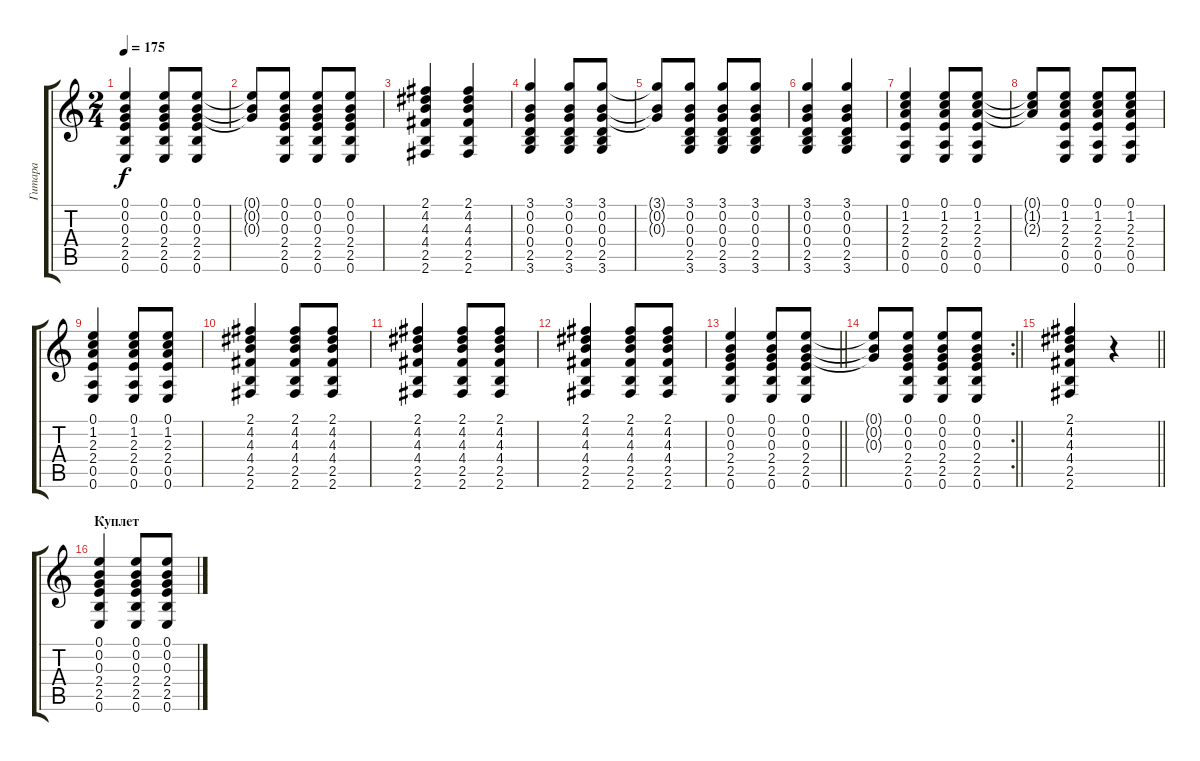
\track ("Гитара" "Гитара") {instrument acousticguitarsteel}
\staff {score tabs}
\tuning (E4 B3 G3 D3 A2 E2) {hide}
\ts (2 4)
\tempo 175
\clef g2
\ks c
(0.1 0.2 0.3 2.4 2.5 0.6).4{dy f} (0.1 0.2 0.3 2.4 2.5 0.6).8 (0.1 0.2 0.3 2.4 2.5 0.6).8 |
(0.1{t} 0.2{t} 0.3{t}).8 (0.1 0.2 0.3 2.4 2.5 0.6).8 (0.1 0.2 0.3 2.4 2.5 0.6).8 (0.1 0.2 0.3 2.4 2.5 0.6).8 |
(2.1 4.2 4.3 4.4 2.5 2.6).4 (2.1 4.2 4.3 4.4 2.5 2.6).4 |
(3.1 0.2 0.3 0.4 2.5 3.6).4 (3.1 0.2 0.3 0.4 2.5 3.6).8 (3.1 0.2 0.3 0.4 2.5 3.6).8 |
(3.1{t} 0.2{t} 0.3{t}).8 (3.1 0.2 0.3 0.4 2.5 3.6).8 (3.1 0.2 0.3 0.4 2.5 3.6).8 (3.1 0.2 0.3 0.4 2.5 3.6).8 |
(3.1 0.2 0.3 0.4 2.5 3.6).4 (3.1 0.2 0.3 0.4 2.5 3.6).4 |
(0.1 1.2 2.3 2.4 0.5 0.6).4 (0.1 1.2 2.3 2.4 0.5 0.6).8 (0.1 1.2 2.3 2.4 0.5 0.6).8 |
(0.1{t} 1.2{t} 2.3{t}).8 (0.1 1.2 2.3 2.4 0.5 0.6).8 (0.1 1.2 2.3 2.4 0.5 0.6).8 (0.1 1.2 2.3 2.4 0.5 0.6).8 |
(0.1 1.2 2.3 2.4 0.5 0.6).4 (0.1 1.2 2.3 2.4 0.5 0.6).8 (0.1 1.2 2.3 2.4 0.5 0.6).8 |
(2.1 4.2 4.3 4.4 2.5 2.6).4 (2.1 4.2 4.3 4.4 2.5 2.6).8 (2.1 4.2 4.3 4.4 2.5 2.6).8 |
(2.1 4.2 4.3 4.4 2.5 2.6).4 (2.1 4.2 4.3 4.4 2.5 2.6).8 (2.1 4.2 4.3 4.4 2.5 2.6).8 |
(2.1 4.2 4.3 4.4 2.5 2.6).4 (2.1 4.2 4.3 4.4 2.5 2.6).8 (2.1 4.2 4.3 4.4 2.5 2.6).8 |
\barLineRight lightlight
(0.1 0.2 0.3 2.4 2.5 0.6).4 (0.1 0.2 0.3 2.4 2.5 0.6).8 (0.1 0.2 0.3 2.4 2.5 0.6).8 |
\rc 2
\barLineRight lightlight
(0.1{t} 0.2{t} 0.3{t}).8 (0.1 0.2 0.3 2.4 2.5 0.6).8 (0.1 0.2 0.3 2.4 2.5 0.6).8 (0.1 0.2 0.3 2.4 2.5 0.6).8 |
\barLineRight lightlight
(2.1 4.2 4.3 4.4 2.5 2.6).4 r.4 |
\section ("" "Куплет")
(0.1 0.2 0.3 2.4 2.5 0.6).4 (0.1 0.2 0.3 2.4 2.5 0.6).8 (0.1 0.2 0.3 2.4 2.5 0.6).8
